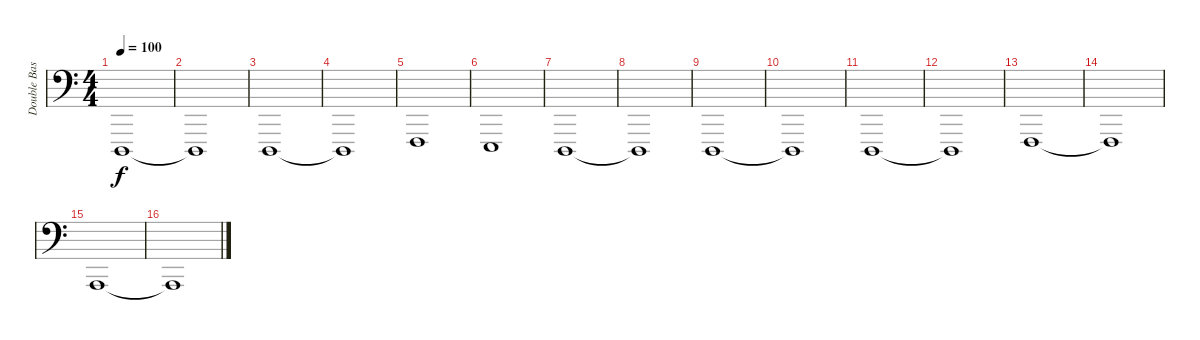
\track ("Double Bass" "Double Bas") {instrument stringensemble1}
\staff {score}
\tuning (G2 D2 A1 D1) {hide}
\ts (4 4)
\tempo 100
\clef f4
\ks c
0.4.1{dy f} |
0.4{t}.1 |
0.4.1 |
0.4{t}.1 |
3.4.1 |
2.4.1 |
0.4.1 |
0.4{t}.1 |
0.4.1 |
0.4{t}.1 |
0.4.1 |
0.4{t}.1 |
3.4.1 |
3.4{t}.1 |
0.3.1 |
0.3{t}.1
